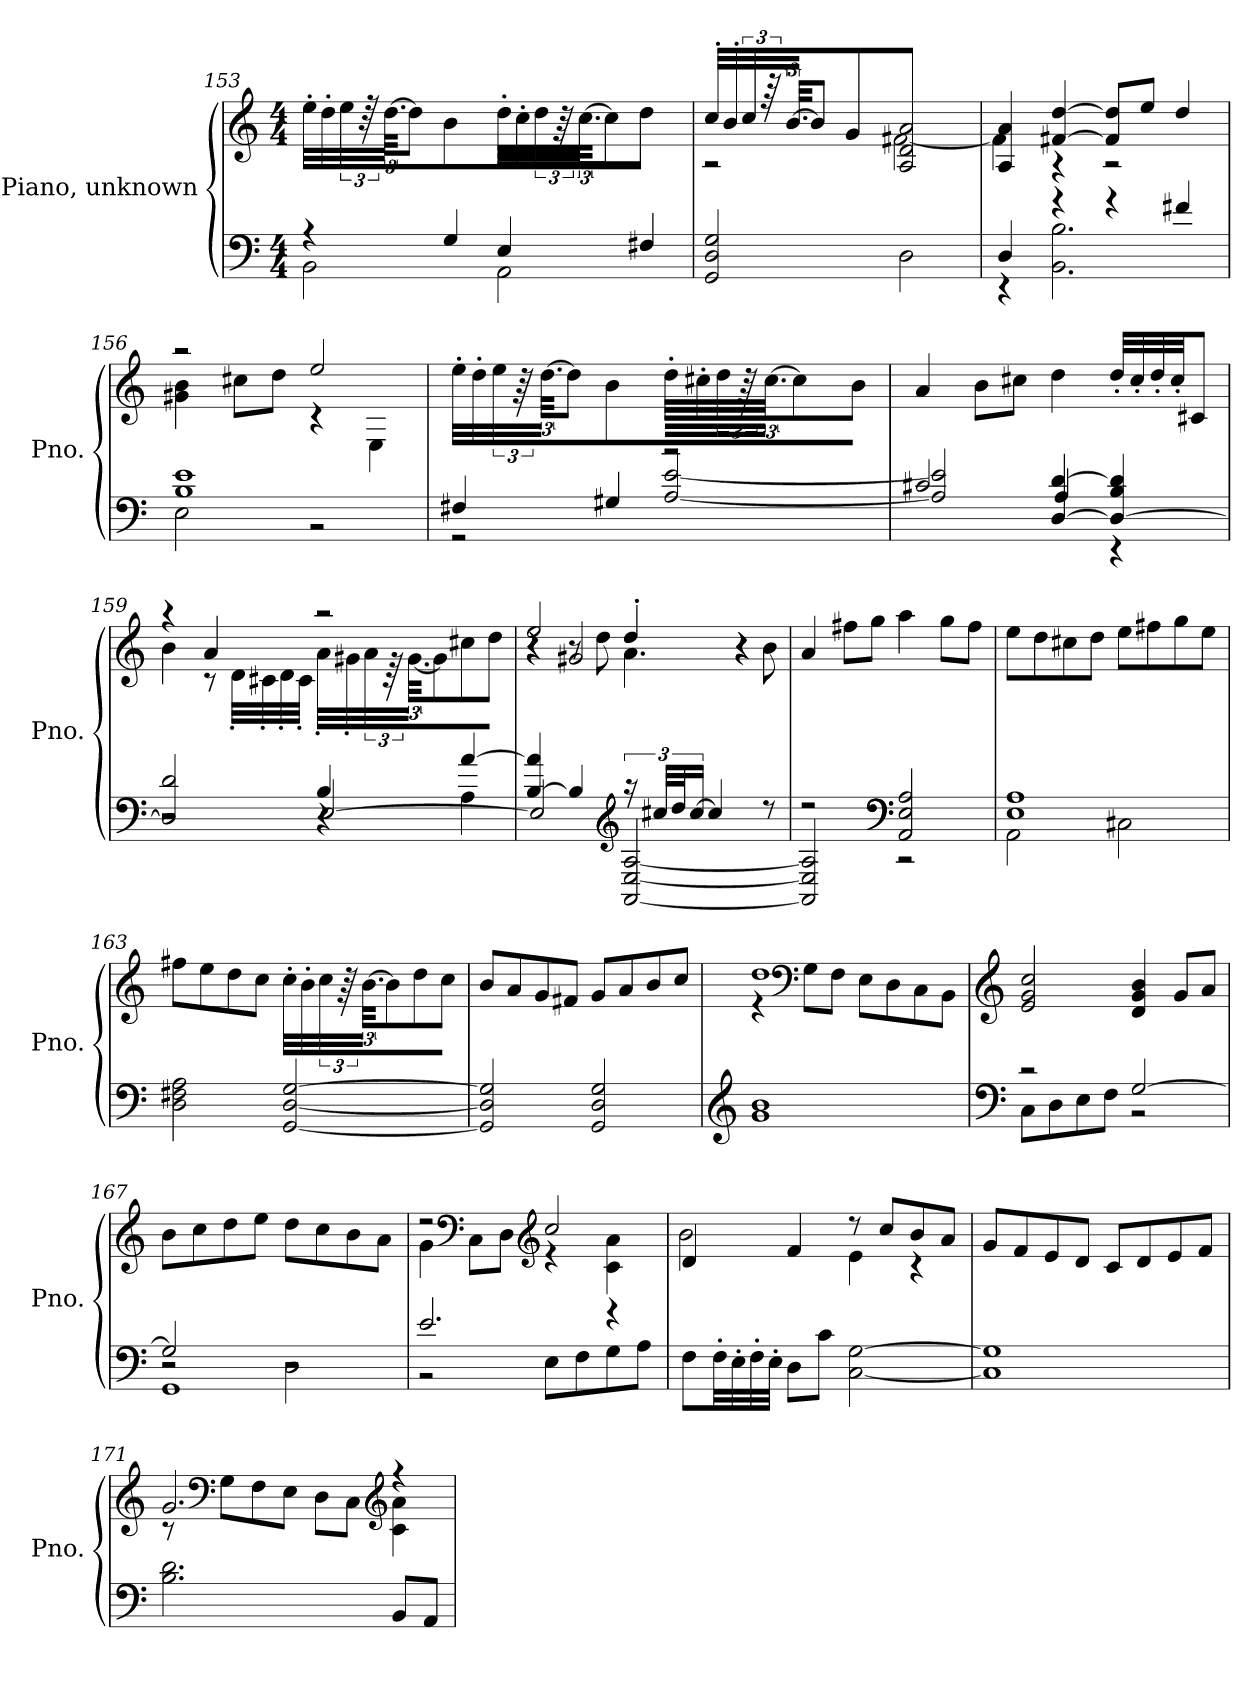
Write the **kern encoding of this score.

**kern	**kern
*part1	*part1
*staff2	*staff1
*I"Piano, unknown	*
*I'Pno.	*
!!LO:LB:g=z
*clefF4	*clefG2
*k[]	*k[]
*M4/4	*M4/4
=153	=153
*^	*
4r	2BB\	32ee'\LLL
.	.	32dd'\
.	.	48ee\JJJ
.	.	96r
.	.	[48.dd\KKL
.	.	8dd\J]
4G/	.	4b\
4E/	2AA\	32dd'\LLL
.	.	32cc'\
.	.	48dd\JJJ
.	.	96r
.	.	[48.cc\KKL
.	.	8cc\J]
4F#X/	.	4dd\
*v	*v	*
=154	=154
*	*^
2GG/ 2D/ 2G/	32cc'/LLL	2r
.	32b'/	.
.	48cc/JJJ	.
.	96r	.
.	[48.b/KKL	.
.	8b/J]	.
.	4g/	.
2D\	2A/ 2d/ 2a/	[2f#X\
=155	=155	=155
*^	*	*
4D/	4r	4A/ 4a/	4f#\]
4r	2.BB\ 2.B\	[4f#X/ [4dd/	4r
4r	.	8f#/] 8dd/]L	2r
.	.	8ee/J	.
4f#X/	.	4dd/	.
=156	=156	=156	=156
1B 1e	2E\	2r	4g#X\ 4b\
.	.	.	8cc#X\L
.	.	.	8dd\J
.	2r	2ee/	4r
.	.	.	4E\
*	*	*v	*v
!!LO:LB:g=z
=157	=157	=157
4F#X/	2r	32ee'\LLL
.	.	32dd'\
.	.	48ee\JJJ
.	.	96r
.	.	[48.dd\KKL
.	.	8dd\J]
4G#X/	.	4b\
2r	[2A/ [2e/	32dd'\LLL
.	.	32cc#X'\
.	.	48dd\JJJ
.	.	96r
.	.	[48.cc#\
.	.	4cc#\]
.	.	8b\
=158	=158	=158
2c#X/	2A/] 2e/]	4a/
.	.	8b\L
.	.	8cc#X\J
[4D/ [4d/	4A/	4dd\
4D/_ 4B/ 4d/]	4r	32dd'/LLL
.	.	32cc#'/
.	.	32dd'/
.	.	32cc#'/JJ
.	.	8c#X/J
!!LO:PB:g=z
=159	=159	=159
*	*^	*^
2D/] 2d/	2r	2r	4r	4b\
.	.	.	4a/	8r
.	.	.	.	32d'\LLL
.	.	.	.	32c#X'\
.	.	.	.	32d'\
.	.	.	.	32c#'\JJJ
4B/	4r	[2E/	2r	32a'\LLL
.	.	.	.	32g#X'\
.	.	.	.	48a\JJJ
.	.	.	.	96r
.	.	.	.	[48.g#\KKL
.	.	.	.	8g#\]
[4a/	4A\	.	.	8cc#X\
.	.	.	.	8dd\J
*	*v	*v	*	*
=160	=160	=160	=160
*	*	*	*^
[4B/ 4a/]	2E/]	2ee/	4r	4r
4B/]	.	.	8r	2g#X/
.	.	.	8dd\	.
*clefG2	*	*	*	*
24r	[2AA/ [2E/ [2A/	4dd'/	4.a\	.
48cc#X/LLL	.	.	.	.
48dd/J	.	.	.	.
[24cc#/JJ	.	.	.	.
4cc#/]	.	.	.	.
.	.	4r	.	4r
8r	.	.	8b\	.
*	*	*v	*v	*v
=161	=161	=161
2r	2AA/] 2E/] 2A/]	4a/
.	.	8ff#X\L
.	.	8gg\J
*clefF4	*	*
2AA/ 2E/ 2A/	2r	4aa\
.	.	8gg\L
.	.	8ff#\J
!!LO:LB:g=z
=162	=162	=162
1E 1A	2AA\	8ee\L
.	.	8dd\
.	.	8cc#X\
.	.	8dd\J
.	2C#X\	8ee\L
.	.	8ff#X\
.	.	8gg\
.	.	8ee\J
*v	*v	*
=163	=163
2D\ 2F#X\ 2A\	8ff#X\L
.	8ee\
.	8dd\
.	8cc\J
[2GG/ [2D/ [2G/	32cc'\LLL
.	32b'\
.	48cc\JJJ
.	96r
.	[48.b\KKL
.	8b\]
.	8dd\
.	8cc\J
=164	=164
2GG/] 2D/] 2G/]	8b/L
.	8a/
.	8g/
.	8f#X/J
2GG/ 2D/ 2G/	8g/L
.	8a/
.	8b/
.	8cc/J
=165	=165
*clefG2	*
*	*^
1g 1b	1dd	4r
*	*clefF4	*
.	.	8G\L
.	.	8F\J
.	.	8E\L
.	.	8D\
.	.	8C\
.	.	8BB\J
*	*v	*v
!!LO:LB:g=z
=166	=166
*clefF4	*clefG2
*^	*
2r	8C\L	2e/ 2g/ 2cc/
.	8D\	.
.	8E\	.
.	8F\J	.
[2G/	2r	4d/ 4g/ 4b/
.	.	8g/L
.	.	8a/J
=167	=167	=167
*	*^	*
2G/]	2r	1GG	8b\L
.	.	.	8cc\
.	.	.	8dd\
.	.	.	8ee\J
2r	2D\	.	8dd\L
.	.	.	8cc\
.	.	.	8b\
.	.	.	8a\J
*	*v	*v	*
=168	=168	=168
*	*	*^
2.e/	2r	2r	4g\
*	*	*clefF4	*
.	.	.	8C\L
.	.	.	8D\J
*	*	*clefG2	*
.	8E\L	2cc/	4r
.	8F\	.	.
4r	8G\	.	4c\ 4a\
.	8A\J	.	.
*v	*v	*	*
=169	=169	=169
8F\L	4d/	2b\
32F'\LL	.	.
32E'\	.	.
32F'\	.	.
32E'\JJJ	.	.
8D\L	4f/	.
8c\J	.	.
[2C\ [2G\	8r	4e\
.	8cc/L	.
.	8b/	4r
.	8a/J	.
*	*v	*v
!!LO:LB:g=z
=170	=170
1C] 1G]	8g/L
.	8f/
.	8e/
.	8d/J
.	8c/L
.	8d/
.	8e/
.	8f/J
=171	=171
*	*^
2.B\ 2.d\	2.g/	8r
*	*clefF4	*
.	.	8G\L
.	.	8F\
.	.	8E\J
.	.	8D\L
.	.	8C\J
*	*clefG2	*
8BB/L	4r	4c\ 4a\
8AA/J	.	.
*	*v	*v
=	=
*-	*-
